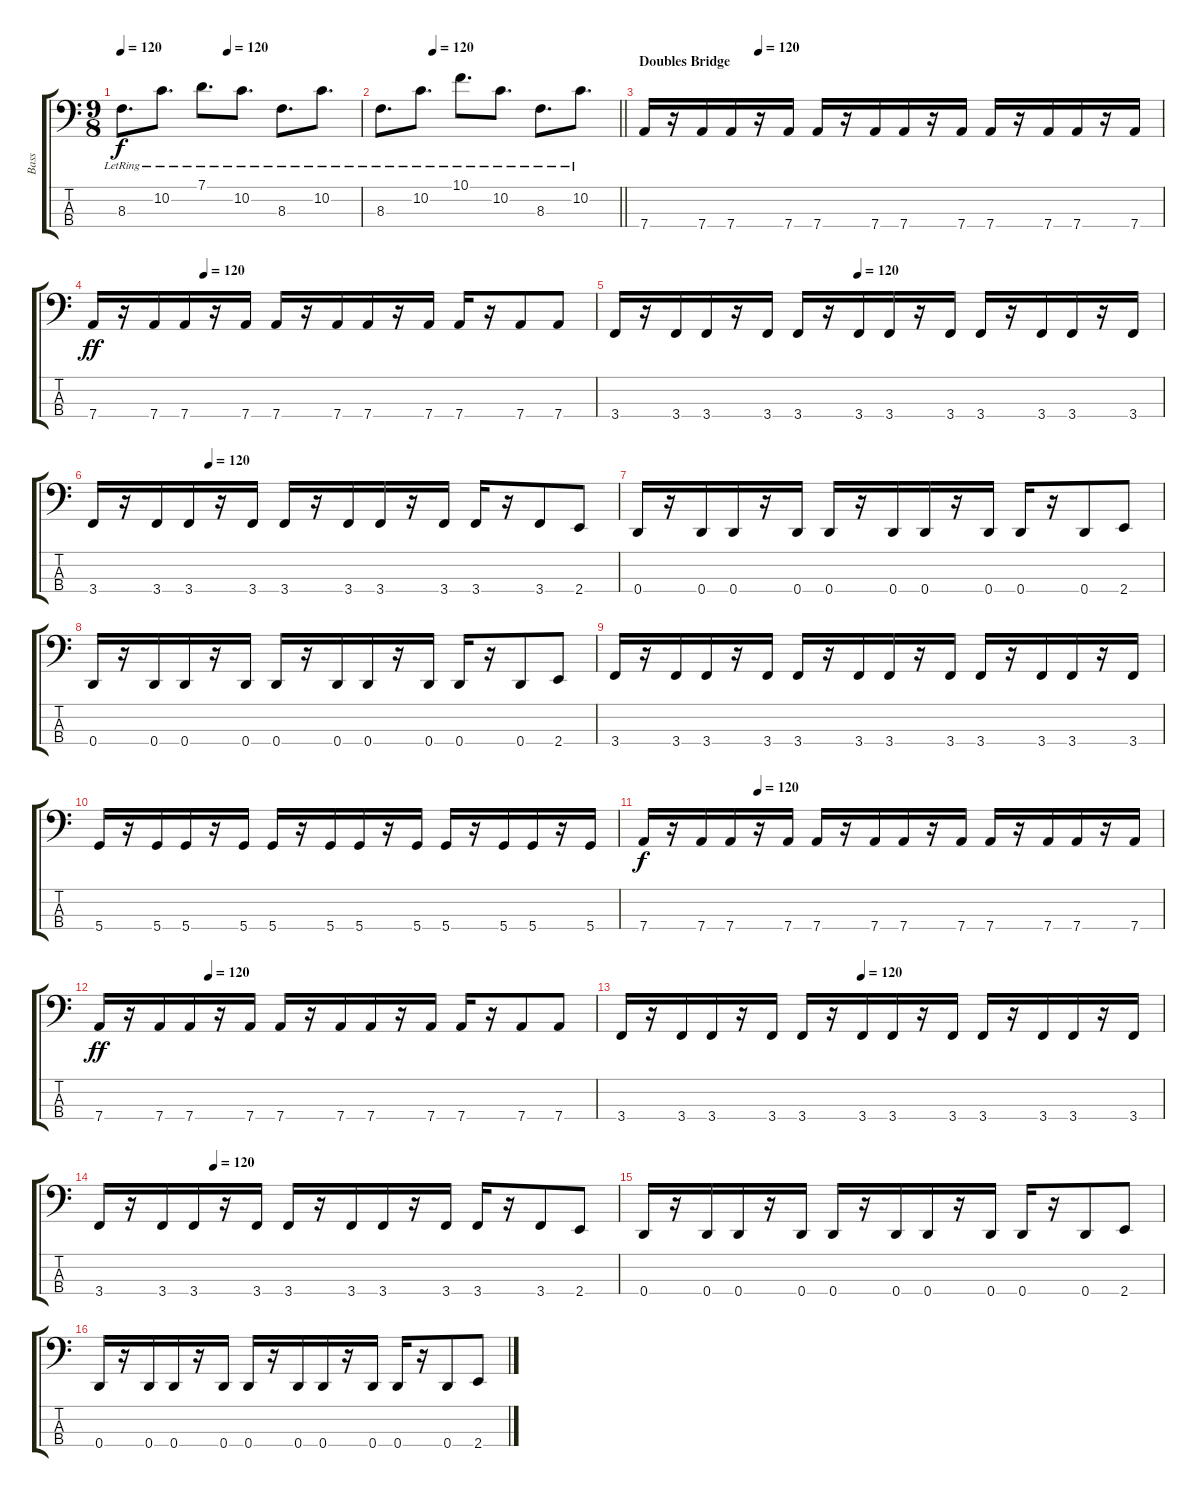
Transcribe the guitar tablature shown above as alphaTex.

\track ("Bass" "Bass") {instrument electricbassfinger}
\staff {score tabs}
\tuning (G2 D2 A1 D1) {hide}
\ts (9 8)
\tempo 120
\tempo (120 0.4444444444444444)
\clef f4
\ks c
8.3{lr}.8{d dy f} 10.2{lr}.8{d} 7.1{lr}.8{d} 10.2{lr}.8{d} 8.3{lr}.8{d} 10.2{lr}.8{d} |
\tempo (120 0.2222222222222222)
\barLineRight lightlight
8.3{lr}.8{d} 10.2{lr}.8{d} 10.1{lr}.8{d} 10.2{lr}.8{d} 8.3{lr}.8{d} 10.2{lr}.8{d} |
\section ("" "Doubles Bridge")
\tempo (120 0.2222222222222222)
7.4.16 r.16 7.4.16 7.4.16 r.16 7.4.16 7.4.16 r.16 7.4.16 7.4.16 r.16 7.4.16 7.4.16 r.16 7.4.16 7.4.16 r.16 7.4.16 |
\tempo (120 0.2222222222222222)
7.4.16{dy ff} r.16 7.4.16 7.4.16 r.16 7.4.16 7.4.16 r.16 7.4.16 7.4.16 r.16 7.4.16 7.4.16 r.16 7.4.8 7.4.8 |
\tempo (120 0.4444444444444444)
3.4.16 r.16 3.4.16 3.4.16 r.16 3.4.16 3.4.16 r.16 3.4.16 3.4.16 r.16 3.4.16 3.4.16 r.16 3.4.16 3.4.16 r.16 3.4.16 |
\tempo (120 0.2222222222222222)
3.4.16 r.16 3.4.16 3.4.16 r.16 3.4.16 3.4.16 r.16 3.4.16 3.4.16 r.16 3.4.16 3.4.16 r.16 3.4.8 2.4.8 |
0.4.16 r.16 0.4.16 0.4.16 r.16 0.4.16 0.4.16 r.16 0.4.16 0.4.16 r.16 0.4.16 0.4.16 r.16 0.4.8 2.4.8 |
0.4.16 r.16 0.4.16 0.4.16 r.16 0.4.16 0.4.16 r.16 0.4.16 0.4.16 r.16 0.4.16 0.4.16 r.16 0.4.8 2.4.8 |
3.4.16 r.16 3.4.16 3.4.16 r.16 3.4.16 3.4.16 r.16 3.4.16 3.4.16 r.16 3.4.16 3.4.16 r.16 3.4.16 3.4.16 r.16 3.4.16 |
5.4.16 r.16 5.4.16 5.4.16 r.16 5.4.16 5.4.16 r.16 5.4.16 5.4.16 r.16 5.4.16 5.4.16 r.16 5.4.16 5.4.16 r.16 5.4.16 |
\tempo (120 0.2222222222222222)
7.4.16{dy f} r.16 7.4.16 7.4.16 r.16 7.4.16 7.4.16 r.16 7.4.16 7.4.16 r.16 7.4.16 7.4.16 r.16 7.4.16 7.4.16 r.16 7.4.16 |
\tempo (120 0.2222222222222222)
7.4.16{dy ff} r.16 7.4.16 7.4.16 r.16 7.4.16 7.4.16 r.16 7.4.16 7.4.16 r.16 7.4.16 7.4.16 r.16 7.4.8 7.4.8 |
\tempo (120 0.4444444444444444)
3.4.16 r.16 3.4.16 3.4.16 r.16 3.4.16 3.4.16 r.16 3.4.16 3.4.16 r.16 3.4.16 3.4.16 r.16 3.4.16 3.4.16 r.16 3.4.16 |
\tempo (120 0.2222222222222222)
3.4.16 r.16 3.4.16 3.4.16 r.16 3.4.16 3.4.16 r.16 3.4.16 3.4.16 r.16 3.4.16 3.4.16 r.16 3.4.8 2.4.8 |
0.4.16 r.16 0.4.16 0.4.16 r.16 0.4.16 0.4.16 r.16 0.4.16 0.4.16 r.16 0.4.16 0.4.16 r.16 0.4.8 2.4.8 |
0.4.16 r.16 0.4.16 0.4.16 r.16 0.4.16 0.4.16 r.16 0.4.16 0.4.16 r.16 0.4.16 0.4.16 r.16 0.4.8 2.4.8
